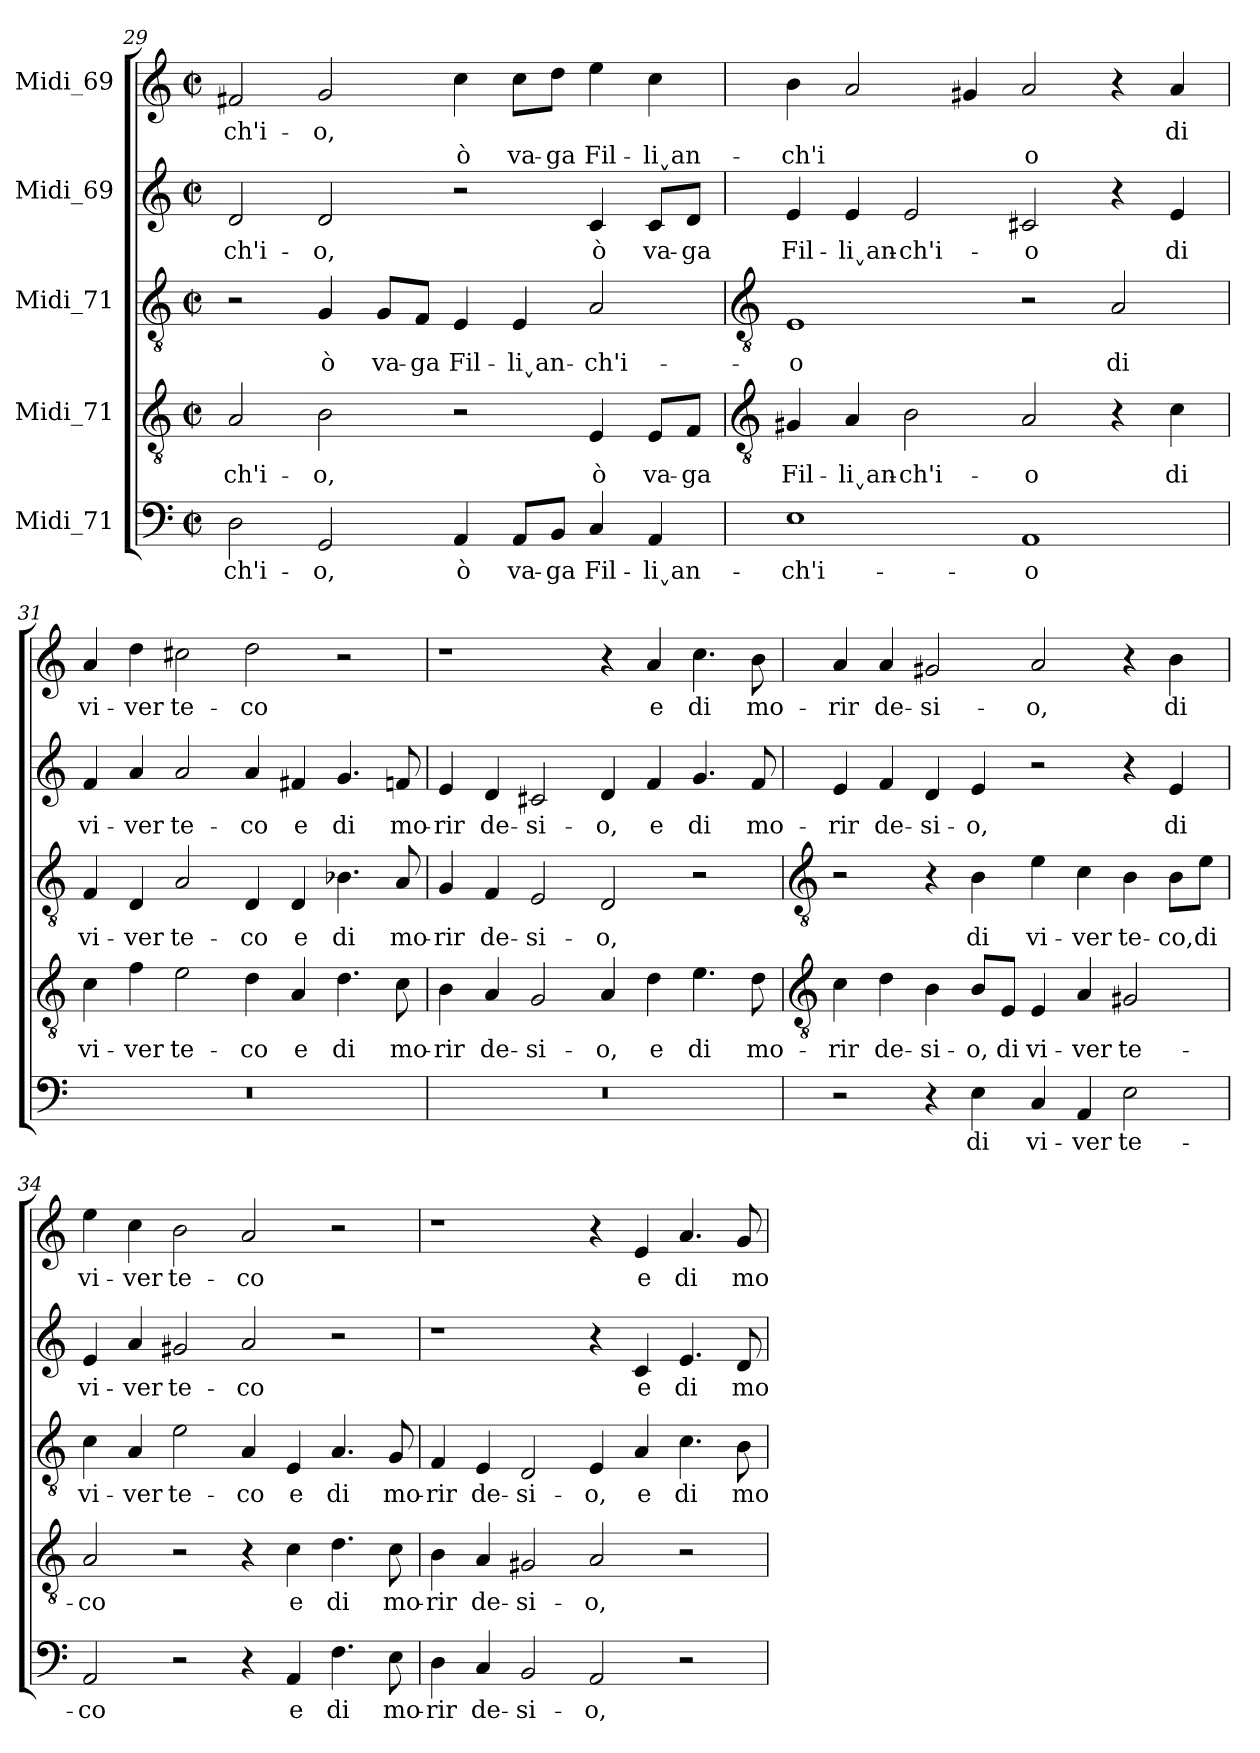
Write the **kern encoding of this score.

**kern	**text	**kern	**text	**kern	**text	**kern	**text	**kern	**text	**text
*part5	*part5	*part4	*part4	*part3	*part3	*part2	*part2	*part1	*part1	*part1
*staff5	*staff5	*staff4	*staff4	*staff3	*staff3	*staff2	*staff2	*staff1	*staff1	*staff1
*I"Midi_71	*	*I"Midi_71	*	*I"Midi_71	*	*I"Midi_69	*	*I"Midi_69	*	*
*clefF4	*	*clefGv2	*	*clefGv2	*	*clefG2	*	*clefG2	*	*
*k[]	*	*k[]	*	*k[]	*	*k[]	*	*k[]	*	*
*C:	*	*C:	*	*C:	*	*C:	*	*C:	*	*
*M4/2	*	*M4/2	*	*M4/2	*	*M4/2	*	*M4/2	*	*
*met(c|)	*	*met(c|)	*	*met(c|)	*	*met(c|)	*	*met(c|)	*	*
=29	=29	=29	=29	=29	=29	=29	=29	=29	=29	=29
!	!LO:LY:b	!	!LO:LY:b	!	!	!	!LO:LY:b	!	!LO:LY:b	!
2D	-ch'i-	2A	-ch'i-	2r	.	2d	-ch'i-	2f#X	-ch'i-	.
!	!LO:LY:b	!	!LO:LY:b	!	!LO:LY:b	!	!LO:LY:b	!	!LO:LY:b	!
2GG	-o,	2B	-o,	4G	ò	2d	-o,	2g	-o,	.
!	!	!	!	!	!LO:LY:b	!	!	!	!	!
.	.	.	.	8G/L	va-	.	.	.	.	.
!	!	!	!	!	!LO:LY:b	!	!	!	!	!
.	.	.	.	8F/J	-ga	.	.	.	.	.
!	!LO:LY:b	!	!	!	!LO:LY:b	!	!	!	!	!LO:LY:b
4AA	ò	2r	.	4E	Fil-	2r	.	4cc	.	ò
!	!LO:LY:b	!	!	!	!LO:LY:b	!	!	!	!	!LO:LY:b
8AA/L	va-	.	.	4E	-liˬan-	.	.	8cc\L	.	va-
!	!LO:LY:b	!	!	!	!	!	!	!	!	!LO:LY:b
8BB/J	-ga	.	.	.	.	.	.	8dd\J	.	-ga
!	!LO:LY:b	!	!LO:LY:b	!	!LO:LY:b	!	!LO:LY:b	!	!	!LO:LY:b
4C	Fil-	4E	ò	2A	-ch'i-	4c	ò	4ee	.	Fil-
!	!LO:LY:b	!	!LO:LY:b	!	!	!	!LO:LY:b	!	!	!LO:LY:b
4AA	-liˬan-	8E/L	va-	.	.	8c/L	va-	4cc	.	-liˬan-
!	!	!	!LO:LY:b	!	!	!	!LO:LY:b	!	!	!
.	.	8F/J	-ga	.	.	8d/J	-ga	.	.	.
!!LO:LB:g=z
=30	=30	=30	=30	=30	=30	=30	=30	=30	=30	=30
*	*	*clefGv2	*	*clefGv2	*	*	*	*	*	*
!	!LO:LY:b	!	!LO:LY:b	!	!LO:LY:b	!	!LO:LY:b	!	!	!LO:LY:b
1E	-ch'i-	4G#X	Fil-	1E	-o	4e	Fil-	4b	.	-ch'i
!	!	!	!LO:LY:b	!	!	!	!LO:LY:b	!	!	!
.	.	4A	-liˬan-	.	.	4e	-liˬan-	2a	.	.
!	!	!	!LO:LY:b	!	!	!	!LO:LY:b	!	!	!
.	.	2B	-ch'i-	.	.	2e	-ch'i-	.	.	.
.	.	.	.	.	.	.	.	4g#X	.	.
!	!LO:LY:b	!	!LO:LY:b	!	!	!	!LO:LY:b	!	!	!LO:LY:b
1AA	-o	2A	-o	2r	.	2c#X	-o	2a	.	o
!	!	!	!	!	!LO:LY:b	!	!	!	!	!
.	.	4r	.	2A	di	4r	.	4r	.	.
!	!	!	!LO:LY:b	!	!	!	!LO:LY:b	!	!LO:LY:b	!
.	.	4c	di	.	.	4e	di	4a	di	.
=31	=31	=31	=31	=31	=31	=31	=31	=31	=31	=31
!	!	!	!LO:LY:b	!	!LO:LY:b	!	!LO:LY:b	!	!LO:LY:b	!
0r	.	4c	vi-	4F	vi-	4f	vi-	4a	vi-	.
!	!	!	!LO:LY:b	!	!LO:LY:b	!	!LO:LY:b	!	!LO:LY:b	!
.	.	4f	-ver	4D	-ver	4a	-ver	4dd	-ver	.
!	!	!	!LO:LY:b	!	!LO:LY:b	!	!LO:LY:b	!	!LO:LY:b	!
.	.	2e	te-	2A	te-	2a	te-	2cc#X	te-	.
!	!	!	!LO:LY:b	!	!LO:LY:b	!	!LO:LY:b	!	!LO:LY:b	!
.	.	4d	-co	4D	-co	4a	-co	2dd	-co	.
!	!	!	!LO:LY:b	!	!LO:LY:b	!	!LO:LY:b	!	!	!
.	.	4A	e	4D	e	4f#X	e	.	.	.
!	!	!	!LO:LY:b	!	!LO:LY:b	!	!LO:LY:b	!	!	!
.	.	4.d	di	4.B-X	di	4.g	di	2r	.	.
!	!	!	!LO:LY:b	!	!LO:LY:b	!	!LO:LY:b	!	!	!
.	.	8c	mo-	8A	mo-	8fn	mo-	.	.	.
=32	=32	=32	=32	=32	=32	=32	=32	=32	=32	=32
!	!	!	!LO:LY:b	!	!LO:LY:b	!	!LO:LY:b	!	!	!
0r	.	4B	-rir	4G	-rir	4e	-rir	1r	.	.
!	!	!	!LO:LY:b	!	!LO:LY:b	!	!LO:LY:b	!	!	!
.	.	4A	de-	4F	de-	4d	de-	.	.	.
!	!	!	!LO:LY:b	!	!LO:LY:b	!	!LO:LY:b	!	!	!
.	.	2G	-si-	2E	-si-	2c#X	-si-	.	.	.
!	!	!	!LO:LY:b	!	!LO:LY:b	!	!LO:LY:b	!	!	!
.	.	4A	-o,	2D	-o,	4d	-o,	4r	.	.
!	!	!	!LO:LY:b	!	!	!	!LO:LY:b	!	!LO:LY:b	!
.	.	4d	e	.	.	4f	e	4a	e	.
!	!	!	!LO:LY:b	!	!	!	!LO:LY:b	!	!LO:LY:b	!
.	.	4.e	di	2r	.	4.g	di	4.cc	di	.
!	!	!	!LO:LY:b	!	!	!	!LO:LY:b	!	!LO:LY:b	!
.	.	8d	mo-	.	.	8f	mo-	8b	mo-	.
!!LO:LB:g=z
=33	=33	=33	=33	=33	=33	=33	=33	=33	=33	=33
*	*	*clefGv2	*	*clefGv2	*	*	*	*	*	*
!	!	!	!LO:LY:b	!	!	!	!LO:LY:b	!	!LO:LY:b	!
2r	.	4c	-rir	2r	.	4e	-rir	4a	-rir	.
!	!	!	!LO:LY:b	!	!	!	!LO:LY:b	!	!LO:LY:b	!
.	.	4d	de-	.	.	4f	de-	4a	de-	.
!	!	!	!LO:LY:b	!	!	!	!LO:LY:b	!	!LO:LY:b	!
4r	.	4B	-si-	4r	.	4d	-si-	2g#X	-si-	.
!	!LO:LY:b	!	!LO:LY:b	!	!LO:LY:b	!	!LO:LY:b	!	!	!
4E	di	8B/L	-o,	4B	di	4e	-o,	.	.	.
!	!	!	!LO:LY:b	!	!	!	!	!	!	!
.	.	8E/J	di	.	.	.	.	.	.	.
!	!LO:LY:b	!	!LO:LY:b	!	!LO:LY:b	!	!	!	!LO:LY:b	!
4C	vi-	4E	vi-	4e	vi-	2r	.	2a	-o,	.
!	!LO:LY:b	!	!LO:LY:b	!	!LO:LY:b	!	!	!	!	!
4AA	-ver	4A	-ver	4c	-ver	.	.	.	.	.
!	!LO:LY:b	!	!LO:LY:b	!	!LO:LY:b	!	!	!	!	!
2E	te-	2G#X	te-	4B	te-	4r	.	4r	.	.
!	!	!	!	!	!LO:LY:b	!	!LO:LY:b	!	!LO:LY:b	!
.	.	.	.	8B\L	-co,	4e	di	4b	di	.
!	!	!	!	!	!LO:LY:b	!	!	!	!	!
.	.	.	.	8e\J	di	.	.	.	.	.
=34	=34	=34	=34	=34	=34	=34	=34	=34	=34	=34
!	!LO:LY:b	!	!LO:LY:b	!	!LO:LY:b	!	!LO:LY:b	!	!LO:LY:b	!
2AA	-co	2A	-co	4c	vi-	4e	vi-	4ee	vi-	.
!	!	!	!	!	!LO:LY:b	!	!LO:LY:b	!	!LO:LY:b	!
.	.	.	.	4A	-ver	4a	-ver	4cc	-ver	.
!	!	!	!	!	!LO:LY:b	!	!LO:LY:b	!	!LO:LY:b	!
2r	.	2r	.	2e	te-	2g#X	te-	2b	te-	.
!	!	!	!	!	!LO:LY:b	!	!LO:LY:b	!	!LO:LY:b	!
4r	.	4r	.	4A	-co	2a	-co	2a	-co	.
!	!LO:LY:b	!	!LO:LY:b	!	!LO:LY:b	!	!	!	!	!
4AA	e	4c	e	4E	e	.	.	.	.	.
!	!LO:LY:b	!	!LO:LY:b	!	!LO:LY:b	!	!	!	!	!
4.F	di	4.d	di	4.A	di	2r	.	2r	.	.
!	!LO:LY:b	!	!LO:LY:b	!	!LO:LY:b	!	!	!	!	!
8E	mo-	8c	mo-	8G	mo-	.	.	.	.	.
=35	=35	=35	=35	=35	=35	=35	=35	=35	=35	=35
!	!LO:LY:b	!	!LO:LY:b	!	!LO:LY:b	!	!	!	!	!
4D	-rir	4B	-rir	4F	-rir	1r	.	1r	.	.
!	!LO:LY:b	!	!LO:LY:b	!	!LO:LY:b	!	!	!	!	!
4C	de-	4A	de-	4E	de-	.	.	.	.	.
!	!LO:LY:b	!	!LO:LY:b	!	!LO:LY:b	!	!	!	!	!
2BB	-si-	2G#X	-si-	2D	-si-	.	.	.	.	.
!	!LO:LY:b	!	!LO:LY:b	!	!LO:LY:b	!	!	!	!	!
2AA	-o,	2A	-o,	4E	-o,	4r	.	4r	.	.
!	!	!	!	!	!LO:LY:b	!	!LO:LY:b	!	!LO:LY:b	!
.	.	.	.	4A	e	4c	e	4e	e	.
!	!	!	!	!	!LO:LY:b	!	!LO:LY:b	!	!LO:LY:b	!
2r	.	2r	.	4.c	di	4.e	di	4.a	di	.
!	!	!	!	!	!LO:LY:b	!	!LO:LY:b	!	!LO:LY:b	!
.	.	.	.	8B	mo-	8d	mo-	8g	mo-	.
=	=	=	=	=	=	=	=	=	=	=
*-	*-	*-	*-	*-	*-	*-	*-	*-	*-	*-
